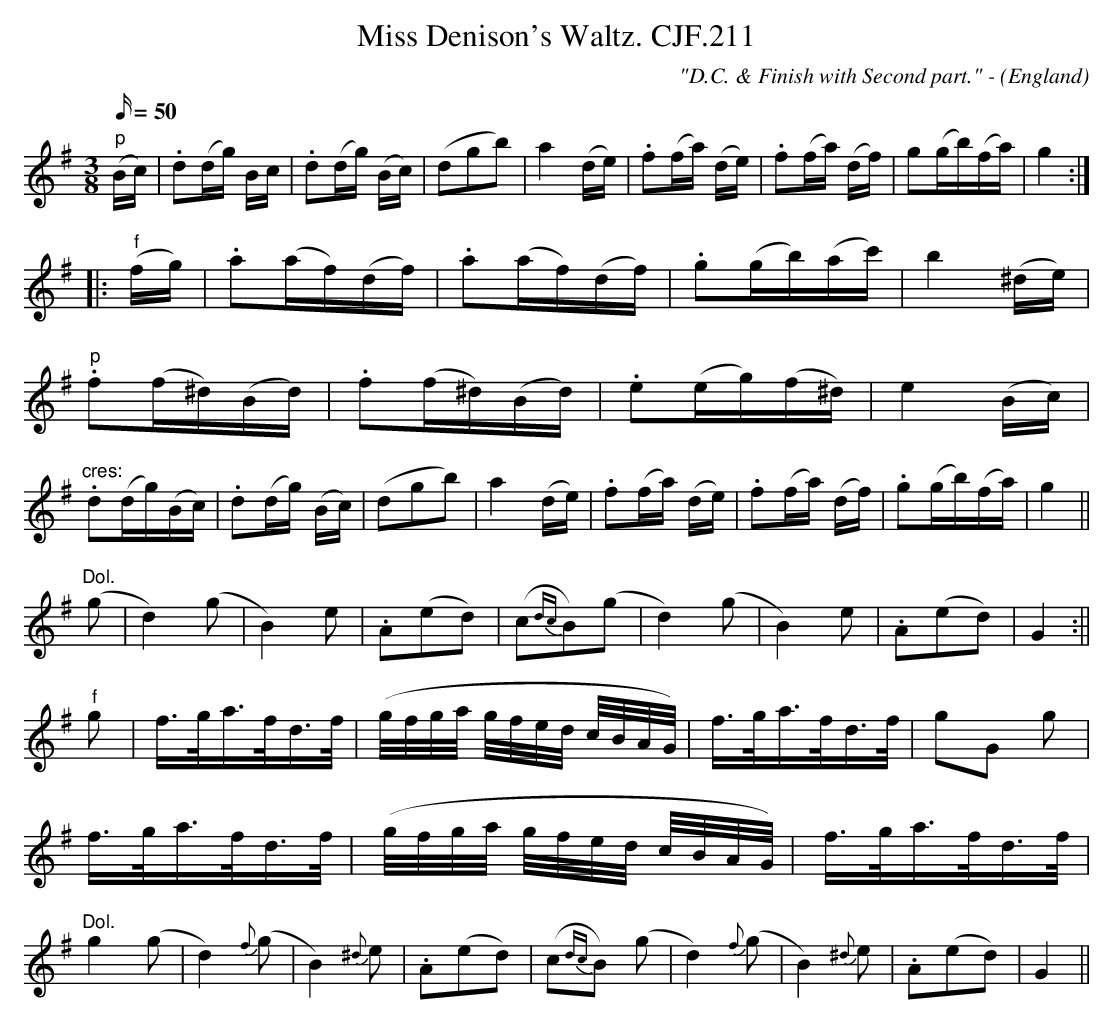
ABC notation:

X:1
T:Miss Denison's Waltz. CJF.211
M:3/8
L:1/16
Q:50
C:"D.C. & Finish with Second part." -
O:England
K:G
"p"(Bc)|.d2(dg) Bc|.d2(dg) (Bc)|(d2g2b2)|a4(de)|\
.f2(fa) (de)|.f2(fa) (df)|g2(gb)(fa)|g4:||:!
"f"(fg)|.a2(af)(df)|.a2(af)(df)|.g2(gb)(ac')|b4(^de)|!\
"p".f2(f^d)(Bd)|.f2(f^d)(Bd)|.e2(eg)(f^d)|e4(Bc)|!
"cres:".d2(dg)(Bc)|.d2(dg) (Bc)|(d2g2b2)|a4(de)|\
.f2(fa) (de)|.f2(fa) (df)|.g2(gb)(fa)|g4h||!"Dol."(g2|
d4)(g2|B4)e2|.A2(e2d2)|(c2{dc}B2)(g2|d4)(g2|\
B4)e2|.A2(e2d2)|G4:||!"f"g2|f>ga>fd>f|
(g/f/g/a/ g/f/e/d/ c/B/A/G/)|f>ga>fd>f|g2G2 g2|!\
f>ga>fd>f|(g/f/g/a/ g/f/e/d/ c/B/A/G/)|
f>ga>fd>f|!"Dol."g4(g2|d4){f}(g2|B4){^d}e2|\
.A2(e2d2)|(c2{dc}B2) (g2|d4){f}(g2|B4){^d}e2|.A2(e2d2)|G4||
